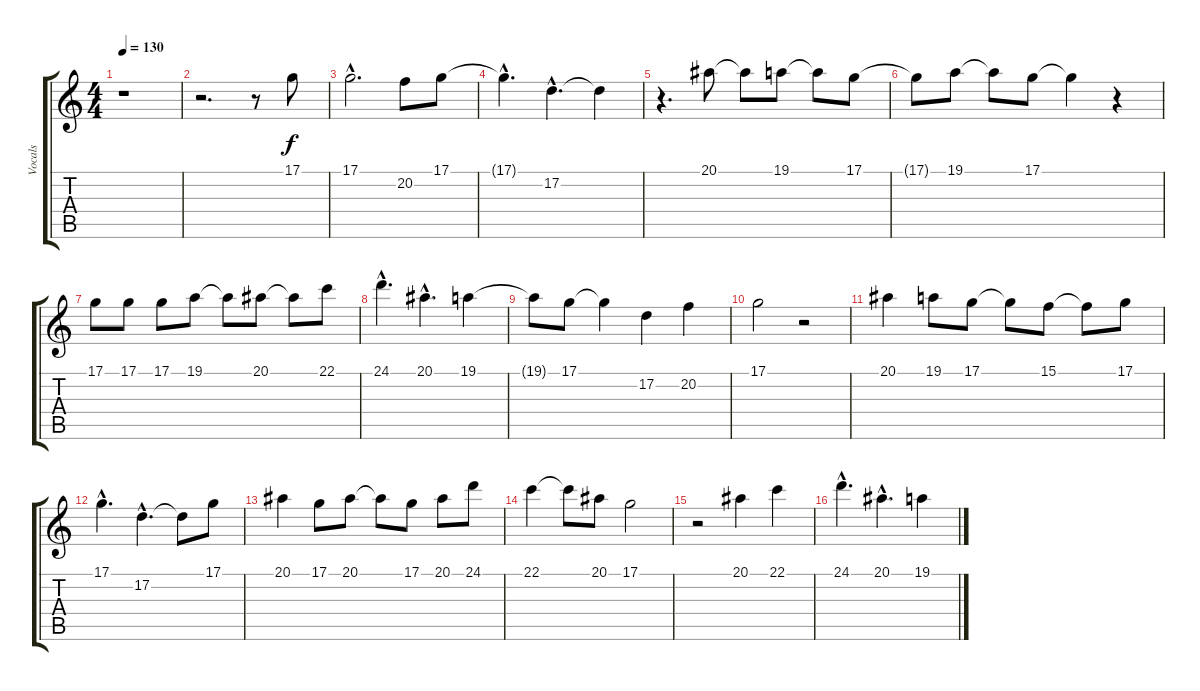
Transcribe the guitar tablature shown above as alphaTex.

\track ("Vocals" "Vocals") {instrument lead2sawtooth}
\staff {score tabs}
\tuning (D4 A3 F3 C3 G2 D2) {hide}
\ts (4 4)
\tempo 130
\clef g2
\ks c
r.1{dy f} |
r.2{d} r.8 17.1.8 |
17.1{hac}.2{d} 20.2.8 17.1.8 |
17.1{hac t}.4{d} 17.2{hac}.4{d} 17.2{t}.4 |
r.4{d} 20.1.8 20.1{t}.8 19.1.8 19.1{t}.8 17.1.8 |
17.1{t}.8 19.1.8 19.1{t}.8 17.1.8 17.1{t}.4 r.4 |
17.1.8 17.1.8 17.1.8 19.1.8 19.1{t}.8 20.1.8 20.1{t}.8 22.1.8 |
24.1{hac}.4{d} 20.1{hac}.4{d} 19.1.4 |
19.1{t}.8 17.1.8 17.1{t}.4 17.2.4 20.2.4 |
17.1.2 r.2 |
20.1.4 19.1.8 17.1.8 17.1{t}.8 15.1.8 15.1{t}.8 17.1.8 |
17.1{hac}.4{d} 17.2{hac}.4{d} 17.2{t}.8 17.1.8 |
20.1.4 17.1.8 20.1.8 20.1{t}.8 17.1.8 20.1.8 24.1.8 |
22.1.4 22.1{t}.8 20.1.8 17.1.2 |
r.2 20.1.4 22.1.4 |
24.1{hac}.4{d} 20.1{hac}.4{d} 19.1.4
